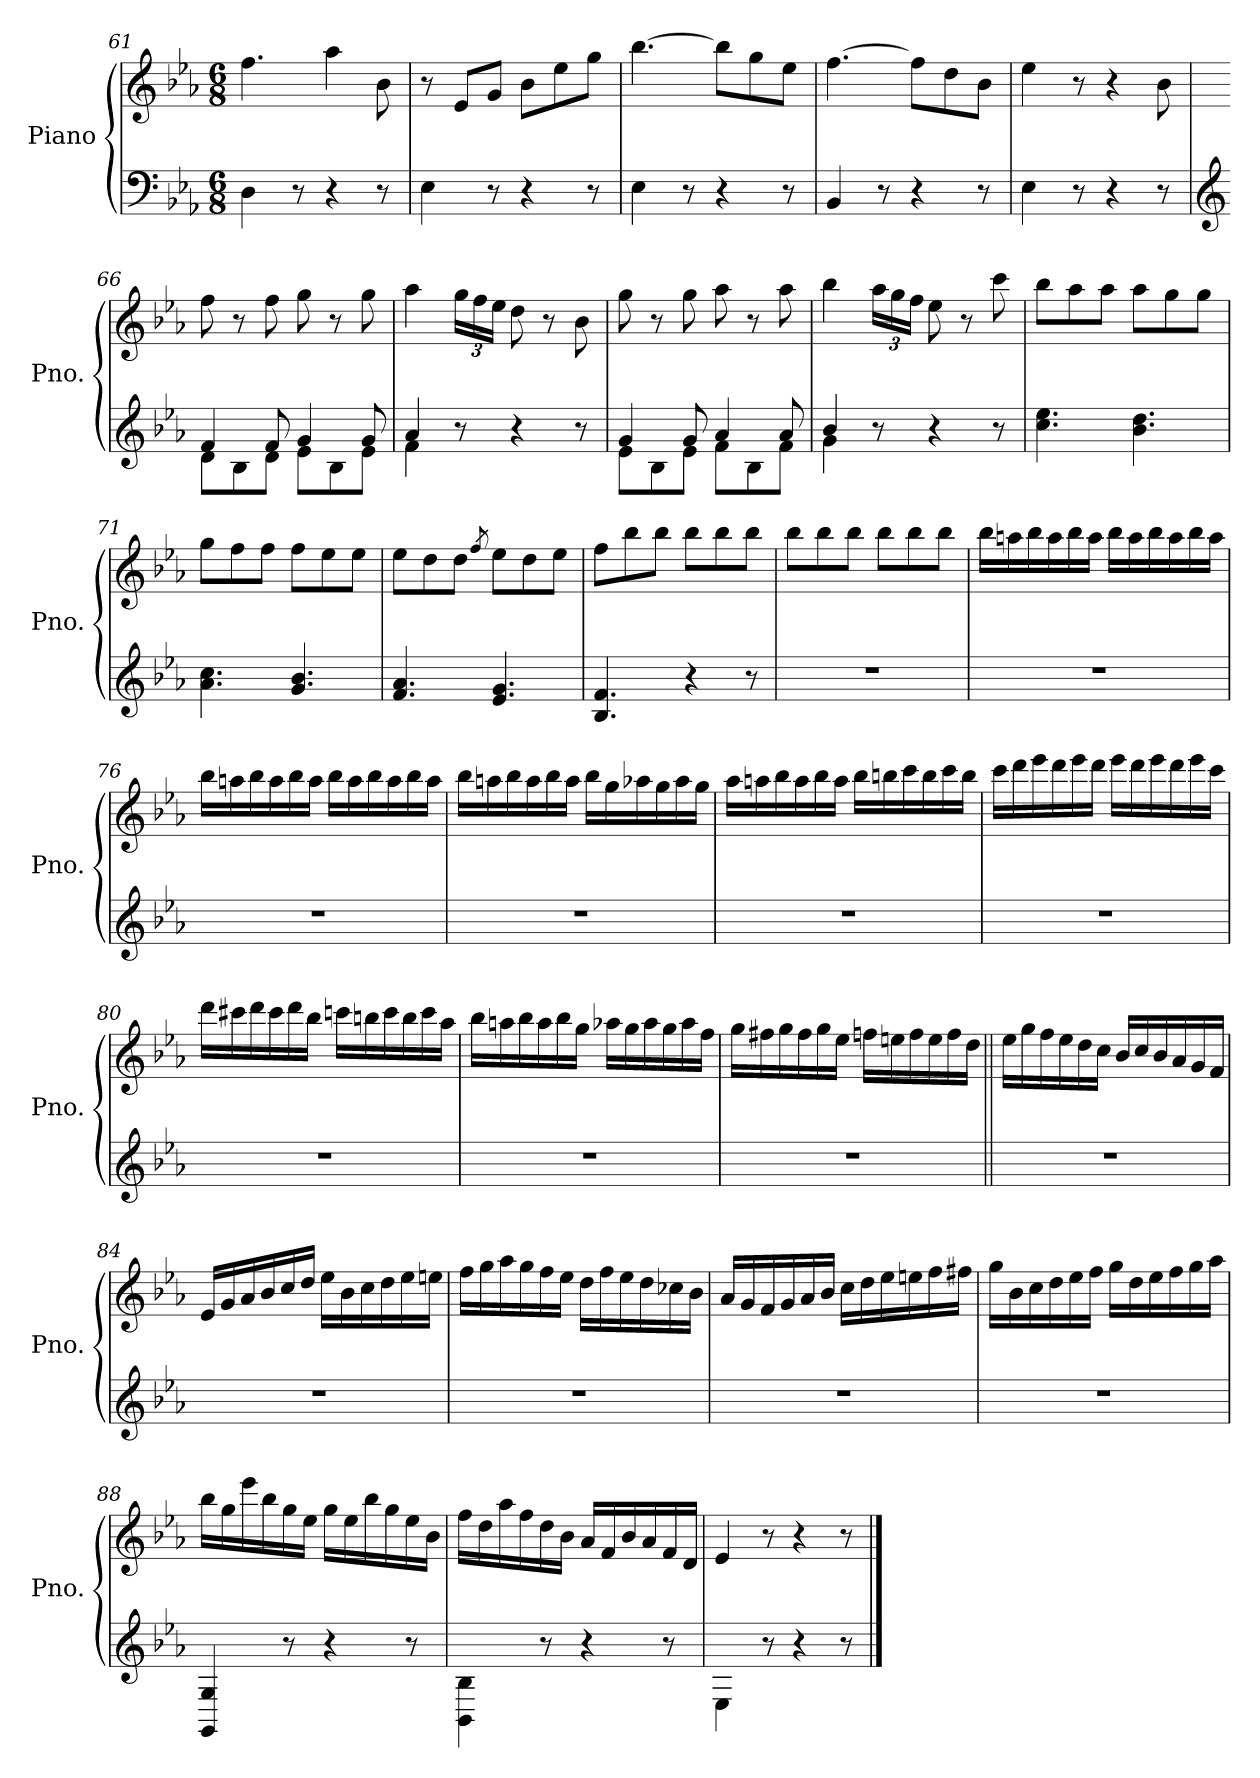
**kern	**kern
*part1	*part1
*staff2	*staff1
*I"Piano	*
*I'Pno.	*
*clefF4	*clefG2
*k[b-e-a-]	*k[b-e-a-]
*M6/8	*M6/8
=61	=61
4D\	4.ff\
8r	.
4r	4aa-\
8r	8b-\
=62	=62
4E-\	8r
.	8e-/L
8r	8g/J
4r	8b-\L
.	8ee-\
8r	8gg\J
=63	=63
4E-\	[4.bb-\
8r	.
4r	8bb-\L]
.	8gg\
8r	8ee-\J
=64	=64
4BB-/	[4.ff\
8r	.
4r	8ff\L]
.	8dd\
8r	8b-\J
=65	=65
4E-\	4ee-\
8r	8r
4r	4r
8r	8b-\
!!LO:LB:g=z
=66	=66
*clefG2	*
*^	*
4f/	8d\L	8ff\
.	8B-\	8r
8f/	8d\J	8ff\
4g/	8e-\L	8gg\
.	8B-\	8r
8g/	8e-\J	8gg\
=67	=67	=67
4a-/	4f\	4aa-\
*	*	*Xbrackettup
8r	2ryy	24gg\LL
.	.	24ff\
.	.	24ee-\JJ
4r	.	8dd\
.	.	8r
8r	.	8b-\
=68	=68	=68
4g/	8e-\L	8gg\
.	8B-\	8r
8g/	8e-\J	8gg\
4a-/	8f\L	8aa-\
.	8B-\	8r
8a-/	8f\J	8aa-\
=69	=69	=69
4b-/	4g\	4bb-\
8r	2ryy	24aa-\LL
.	.	24gg\
.	.	24ff\JJ
4r	.	8ee-\
.	.	8r
8r	.	8ccc\
*v	*v	*
=70	=70
4.cc\ 4.ee-\	8bb-\L
.	8aa-\
.	8aa-\J
4.b-\ 4.dd\	8aa-\L
.	8gg\
.	8gg\J
!!LO:LB:g=z
=71	=71
4.a-\ 4.cc\	8gg\L
.	8ff\
.	8ff\J
4.g/ 4.b-/	8ff\L
.	8ee-\
.	8ee-\J
=72	=72
4.f/ 4.a-/	8ee-\L
.	8dd\
.	8dd\J
.	8qff/
4.e-/ 4.g/	8ee-\L
.	8dd\
.	8ee-\J
=73	=73
4.B-/ 4.f/	8ff\L
.	8bb-\
.	8bb-\J
4r	8bb-\L
.	8bb-\
8r	8bb-\J
=74	=74
2.r	8bb-\L
.	8bb-\
.	8bb-\J
.	8bb-\L
.	8bb-\
.	8bb-\J
!!LO:PB:g=z
=75	=75
2.r	16bb-\LL
.	16aan\
.	16bb-\
.	16aa\
.	16bb-\
.	16aa\JJ
.	16bb-\LL
.	16aa\
.	16bb-\
.	16aa\
.	16bb-\
.	16aa\JJ
=76	=76
2.r	16bb-\LL
.	16aan\
.	16bb-\
.	16aa\
.	16bb-\
.	16aa\JJ
.	16bb-\LL
.	16aa\
.	16bb-\
.	16aa\
.	16bb-\
.	16aa\JJ
!!LO:LB:g=z
=77	=77
2.r	16bb-\LL
.	16aan\
.	16bb-\
.	16aa\
.	16bb-\
.	16aa\JJ
.	16bb-\LL
.	16gg\
.	16aa-X\
.	16gg\
.	16aa-\
.	16gg\JJ
=78	=78
2.r	16aa-\LL
.	16aan\
.	16bb-\
.	16aa\
.	16bb-\
.	16aa\JJ
.	16bb-\LL
.	16bbn\
.	16ccc\
.	16bb\
.	16ccc\
.	16bb\JJ
!!LO:LB:g=z
=79	=79
2.r	16ccc\LL
.	16ddd\
.	16eee-\
.	16ddd\
.	16eee-\
.	16ddd\JJ
.	16eee-\LL
.	16ddd\
.	16eee-\
.	16ddd\
.	16eee-\
.	16ccc\JJ
=80	=80
2.r	16ddd\LL
.	16ccc#X\
.	16ddd\
.	16ccc#\
.	16ddd\
.	16bb-\JJ
.	16cccn\LL
.	16bbn\
.	16ccc\
.	16bb\
.	16ccc\
.	16aa-\JJ
!!LO:LB:g=z
=81	=81
2.r	16bb-\LL
.	16aan\
.	16bb-\
.	16aa\
.	16bb-\
.	16gg\JJ
.	16aa-X\LL
.	16gg\
.	16aa-\
.	16gg\
.	16aa-\
.	16ff\JJ
=82	=82
2.r	16gg\LL
.	16ff#X\
.	16gg\
.	16ff#\
.	16gg\
.	16ee-\JJ
.	16ffn\LL
.	16een\
.	16ff\
.	16ee\
.	16ff\
.	16dd\JJ
=83||	=83||
2.r	16ee-\LL
.	16gg\
.	16ff\
.	16ee-\
.	16dd\
.	16cc\JJ
.	16b-/LL
.	16cc/
.	16b-/
.	16a-/
.	16g/
.	16f/JJ
!!LO:LB:g=z
=84	=84
2.r	16e-/LL
.	16g/
.	16a-/
.	16b-/
.	16cc/
.	16dd/JJ
.	16ee-\LL
.	16b-\
.	16cc\
.	16dd\
.	16ee-\
.	16een\JJ
=85	=85
2.r	16ff\LL
.	16gg\
.	16aa-\
.	16gg\
.	16ff\
.	16ee-\JJ
.	16dd\LL
.	16ff\
.	16ee-\
.	16dd\
.	16cc-X\
.	16b-\JJ
=86	=86
2.r	16a-/LL
.	16g/
.	16f/
.	16g/
.	16a-/
.	16b-/JJ
.	16cc\LL
.	16dd\
.	16ee-\
.	16een\
.	16ff\
.	16ff#X\JJ
!!LO:LB:g=z
=87	=87
2.r	16gg\LL
.	16b-\
.	16cc\
.	16dd\
.	16ee-\
.	16ff\JJ
.	16gg\LL
.	16dd\
.	16ee-\
.	16ff\
.	16gg\
.	16aa-\JJ
=88	=88
4GG/ 4G/	16bb-\LL
.	16gg\
.	16eee-\
.	16bb-\
8r	16gg\
.	16ee-\JJ
4r	16gg\LL
.	16ee-\
.	16bb-\
.	16gg\
8r	16ee-\
.	16b-\JJ
=89	=89
4BB-\ 4B-\	16ff\LL
.	16dd\
.	16aa-\
.	16ff\
8r	16dd\
.	16b-\JJ
4r	16a-/LL
.	16f/
.	16b-/
.	16a-/
8r	16f/
.	16d/JJ
=90	=90
4E-\	4e-/
8r	8r
4r	4r
8r	8r
==	==
*-	*-
